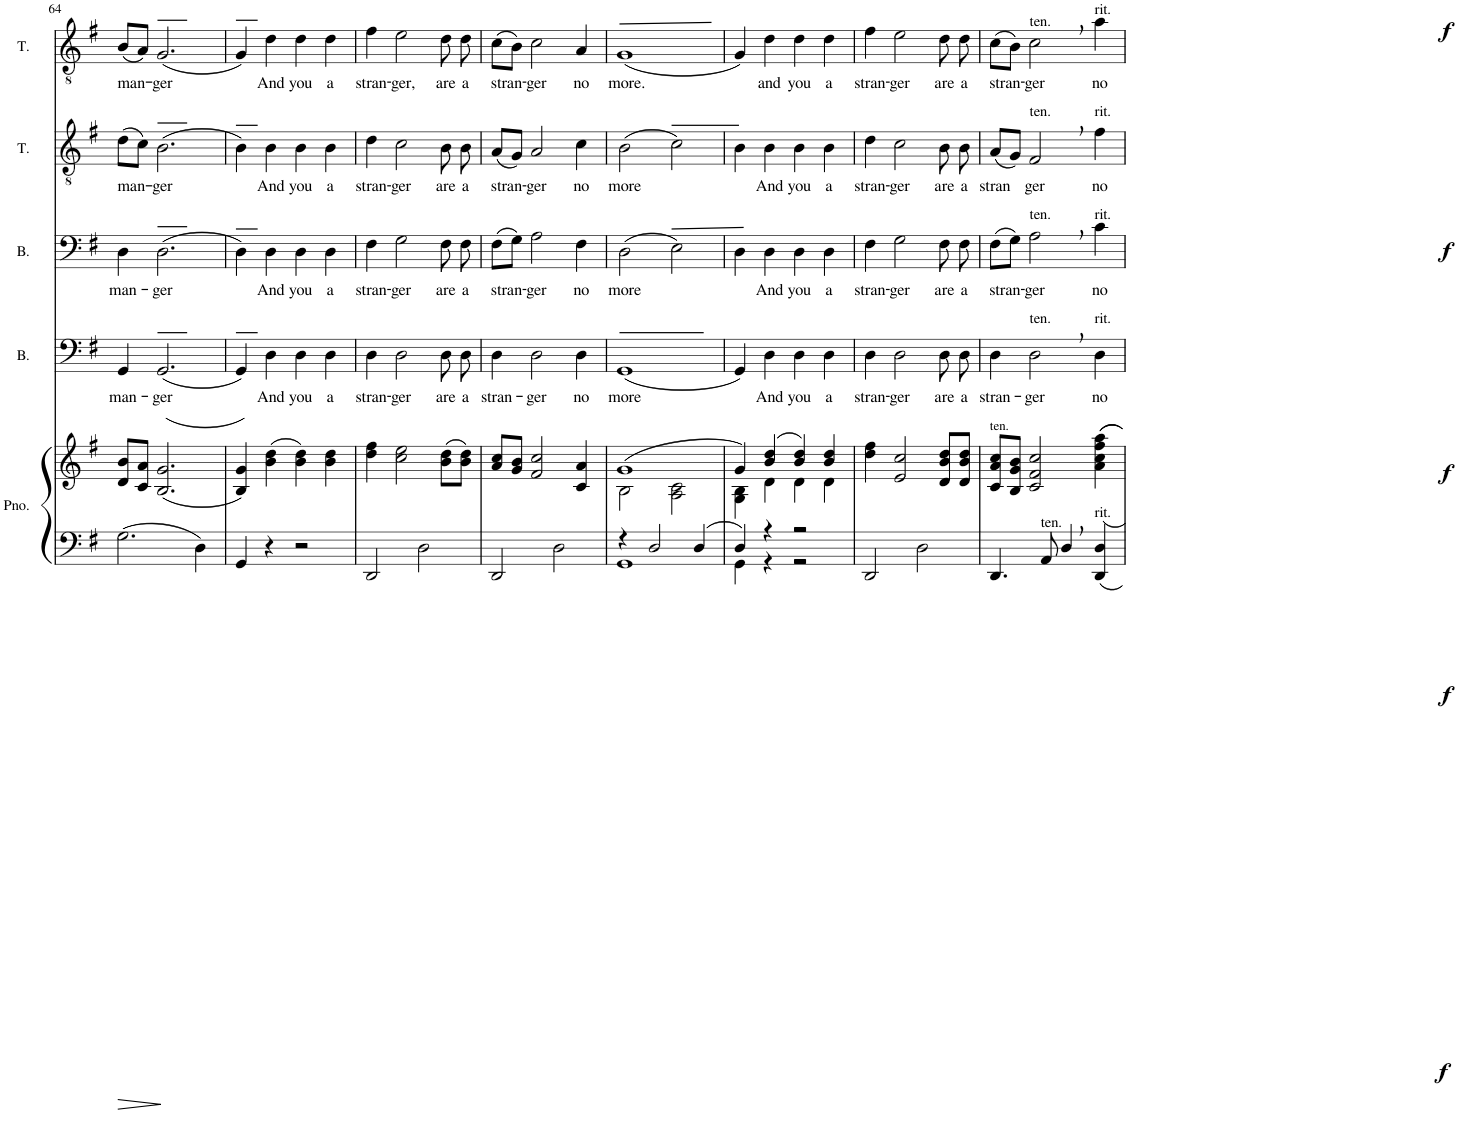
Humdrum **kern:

**kern	**kern	**dynam	**kern	**text	**dynam	**kern	**text	**dynam	**kern	**text	**dynam	**kern	**text	**dynam
*part5	*part5	*part5	*part4	*part4	*part4	*part3	*part3	*part3	*part2	*part2	*part2	*part1	*part1	*part1
*staff6	*staff5	*staff5/6	*staff4	*staff4	*staff4	*staff3	*staff3	*staff3	*staff2	*staff2	*staff2	*staff1	*staff1	*staff1
*I"Piano	*	*	*I"Bass	*	*	*I"Bass	*	*	*I"Tenor	*	*	*I"Tenor	*	*
*I'Pno.	*	*	*I'B.	*	*	*I'B.	*	*	*I'T.	*	*	*I'T.	*	*
!!LO:PB:g=z
*clefF4	*clefG2	*	*clefF4	*	*	*clefF4	*	*	*clefGv2	*	*	*clefGv2	*	*
*k[f#]	*k[f#]	*	*k[f#]	*	*	*k[f#]	*	*	*k[f#]	*	*	*k[f#]	*	*
*M4/4	*M4/4	*	*M4/4	*	*	*M4/4	*	*	*M4/4	*	*	*M4/4	*	*
*met(c)	*met(c)	*	*met(c)	*	*	*met(c)	*	*	*met(c)	*	*	*met(c)	*	*
=64	=64	=64	=64	=64	=64	=64	=64	=64	=64	=64	=64	=64	=64	=64
!	!	!	!	!LO:LY:b	!	!	!LO:LY:b	!	!	!LO:LY:b	!	!	!LO:LY:b	!
2.G\	8d/ 8b/L	.	4GG/	man-	.	4D\	man-	.	(8d\L	man-	.	(8B/L	man-	.
.	8c/ 8a/J	.	.	.	.	.	.	.	8c\J)	.	.	8A/J)	.	.
!	!	!	!	!LO:LY:b	!	!	!LO:LY:b	!	!	!LO:LY:b	!	!	!LO:LY:b	!
.	((2.B/ 2.g/	.	(2.GG/	-ger	.	(2.D\	-ger	.	(2.B\	-ger	.	(2.G/	-ger	.
4D\	.	.	.	.	.	.	.	.	.	.	.	.	.	.
=65	=65	=65	=65	=65	=65	=65	=65	=65	=65	=65	=65	=65	=65	=65
4GG/	4B/ 4g/))	.	4GG/)	.	.	4D\)	.	.	4B\)	.	.	4G/)	.	.
!	!	!	!	!LO:LY:b	!	!	!LO:LY:b	!	!	!LO:LY:b	!	!	!LO:LY:b	!
4r	(4b\ 4dd\	.	4D\	And	.	4D\	And	.	4B\	And	.	4d\	And	.
!	!	!	!	!LO:LY:b	!	!	!LO:LY:b	!	!	!LO:LY:b	!	!	!LO:LY:b	!
2r	4b\ 4dd\)	.	4D\	you	.	4D\	you	.	4B\	you	.	4d\	you	.
!	!	!	!	!LO:LY:b	!	!	!LO:LY:b	!	!	!LO:LY:b	!	!	!LO:LY:b	!
.	4b\ 4dd\	.	4D\	a	.	4D\	a	.	4B\	a	.	4d\	a	.
=66	=66	=66	=66	=66	=66	=66	=66	=66	=66	=66	=66	=66	=66	=66
!	!	!	!	!LO:LY:b	!	!	!LO:LY:b	!	!	!LO:LY:b	!	!	!LO:LY:b	!
2DD/	4dd\ 4ff#\	.	4D\	stran-	.	4F#\	stran-	.	4d\	stran-	.	4f#\	stran-	.
!	!	!	!	!LO:LY:b	!	!	!LO:LY:b	!	!	!LO:LY:b	!	!	!LO:LY:b	!
.	2cc\ 2ee\	.	2D\	-ger	.	2G\	-ger	.	2c\	-ger	.	2e\	-ger,	.
2D\	.	.	.	.	.	.	.	.	.	.	.	.	.	.
!	!	!	!	!LO:LY:b	!	!	!LO:LY:b	!	!	!LO:LY:b	!	!	!LO:LY:b	!
.	(8b\ 8dd\L	.	8D\L	are	.	8F#\	are	.	8B\	are	.	8d\	are	.
!	!	!	!	!LO:LY:b	!	!	!LO:LY:b	!	!	!LO:LY:b	!	!	!LO:LY:b	!
.	8b\ 8dd\J)	.	8D\J	a	.	8F#\	a	.	8B\	a	.	8d\	a	.
=67	=67	=67	=67	=67	=67	=67	=67	=67	=67	=67	=67	=67	=67	=67
!	!	!	!	!LO:LY:b	!	!	!LO:LY:b	!	!	!LO:LY:b	!	!	!LO:LY:b	!
2DD/	8a/ 8cc/L	.	4D\	stran-	.	(8F#\L	stran-	.	(8A/L	stran-	.	(8c\L	stran-	.
.	8g/ 8b/J	.	.	.	.	8G\J)	.	.	8G/J)	.	.	8B\J)	.	.
!	!	!	!	!LO:LY:b	!	!	!LO:LY:b	!	!	!LO:LY:b	!	!	!LO:LY:b	!
.	2f#/ 2cc/	.	2D\	-ger	.	2A\	-ger	.	2A/	-ger	.	2c\	-ger	.
2D\	.	.	.	.	.	.	.	.	.	.	.	.	.	.
!	!	!	!	!LO:LY:b	!	!	!LO:LY:b	!	!	!LO:LY:b	!	!	!LO:LY:b	!
.	4c/ 4a/	.	4D\	no	.	4F#\	no	.	4c\	no	.	4A/	no	.
=68	=68	=68	=68	=68	=68	=68	=68	=68	=68	=68	=68	=68	=68	=68
*^	*^	*	*	*	*	*	*	*	*	*	*	*	*	*
!	!	!	!	!	!	!LO:LY:b	!	!	!LO:LY:b	!	!	!LO:LY:b	!	!	!LO:LY:b	!
4r	1GG	(1g	2B\	.	(1GG	more	.	(2D\	more	.	(2B\	more	.	(1G	more.	.
2D/	.	.	.	.	.	.	.	.	.	.	.	.	.	.	.	.
.	.	.	2A\ 2c\	.	.	.	.	2E\)	.	.	2c\)	.	.	.	.	.
4D/	.	.	.	.	.	.	.	.	.	.	.	.	.	.	.	.
=69	=69	=69	=69	=69	=69	=69	=69	=69	=69	=69	=69	=69	=69	=69	=69	=69
4D/	4GG\	4g/)	4G\ 4B\	.	4GG/)	.	.	4D\	.	.	4B\	.	.	4G/)	.	.
!	!	!	!	!	!	!LO:LY:b	!	!	!LO:LY:b	!	!	!LO:LY:b	!	!	!LO:LY:b	!
4r	4r	(4b/ 4dd/	4d\	.	4D\	And	.	4D\	And	.	4B\	And	.	4d\	and	.
!	!	!	!	!	!	!LO:LY:b	!	!	!LO:LY:b	!	!	!LO:LY:b	!	!	!LO:LY:b	!
2r	2r	4b/ 4dd/)	4d\	.	4D\	you	.	4D\	you	.	4B\	you	.	4d\	you	.
!	!	!	!	!	!	!LO:LY:b	!	!	!LO:LY:b	!	!	!LO:LY:b	!	!	!LO:LY:b	!
.	.	4b/ 4dd/	4d\	.	4D\	a	.	4D\	a	.	4B\	a	.	4d\	a	.
*v	*v	*	*	*	*	*	*	*	*	*	*	*	*	*	*	*
=70	=70	=70	=70	=70	=70	=70	=70	=70	=70	=70	=70	=70	=70	=70	=70
!	!	!	!	!	!LO:LY:b	!	!	!LO:LY:b	!	!	!LO:LY:b	!	!	!LO:LY:b	!
*	*v	*v	*	*	*	*	*	*	*	*	*	*	*	*	*
2DD/	4dd\ 4ff#\	.	4D\	stran-	.	4F#\	stran-	.	4d\	stran-	.	4f#\	stran-	.
!	!	!	!	!LO:LY:b	!	!	!LO:LY:b	!	!	!LO:LY:b	!	!	!LO:LY:b	!
.	2e/ 2cc/	.	2D\	-ger	.	2G\	-ger	.	2c\	-ger	.	2e\	-ger	.
2D\	.	.	.	.	.	.	.	.	.	.	.	.	.	.
!	!	!	!	!LO:LY:b	!	!	!LO:LY:b	!	!	!LO:LY:b	!	!	!LO:LY:b	!
.	8d/ 8b/ 8dd/L	.	8D\L	are	.	8F#\	are	.	8B\	are	.	8d\	are	.
!	!	!	!	!LO:LY:b	!	!	!LO:LY:b	!	!	!LO:LY:b	!	!	!LO:LY:b	!
.	8d/ 8b/ 8dd/J	.	8D\J	a	.	8F#\	a	.	8B\	a	.	8d\	a	.
=71	=71	=71	=71	=71	=71	=71	=71	=71	=71	=71	=71	=71	=71	=71
!	!LO:TX:a:t=ten.	!	!	!	!	!	!	!	!	!	!	!	!	!
!	!	!	!	!LO:LY:b	!	!	!LO:LY:b	!	!	!LO:LY:b	!	!	!LO:LY:b	!
4.DD/	8c/ 8a/ 8cc/L	.	4D\	stran-	.	(8F#\L	stran-	.	(8A/L	stran	.	(8c\L	stran-	.
.	8B/ 8g/ 8b/J	.	.	.	.	8G\J)	.	.	8G/J)	.	.	8B\J)	.	.
!	!	!	!	!	!	!	!	!	!	!	!	!LO:TX:a:t=ten.	!	!
!	!	!	!	!	!	!	!	!	!LO:TX:a:t=ten.	!	!	!	!	!
!	!	!	!	!	!	!LO:TX:a:t=ten.	!	!	!	!	!	!	!	!
!	!	!	!LO:TX:a:t=ten.	!	!	!	!	!	!	!	!	!	!	!
!	!	!	!	!LO:LY:b	!	!	!LO:LY:b	!	!	!LO:LY:b	!	!	!LO:LY:b	!
.	2c/ 2f#/ 2cc/	.	2D,\	-ger	.	2A,\	-ger	.	2F#,/	ger	.	2c,\	-ger	.
!LO:TX:a:t=ten.	!	!	!	!	!	!	!	!	!	!	!	!	!	!
8AA/	.	.	.	.	.	.	.	.	.	.	.	.	.	.
4D,/	.	.	.	.	.	.	.	.	.	.	.	.	.	.
!	!	!	!	!	!	!	!	!	!	!	!	!LO:TX:a:t=rit.	!	!
!	!	!	!	!	!	!	!	!	!LO:TX:a:t=rit.	!	!	!	!	!
!	!	!	!	!	!	!LO:TX:a:t=rit.	!	!	!	!	!	!	!	!
!	!	!	!LO:TX:a:t=rit.	!	!	!	!	!	!	!	!	!	!	!
!LO:TX:a:t=rit.	!	!	!	!	!	!	!	!	!	!	!	!	!	!
!	!	!LO:DY:b=2	!	!LO:LY:b	!LO:DY:b	!	!LO:LY:b	!LO:DY:b	!	!LO:LY:b	!LO:DY:b	!	!LO:LY:b	!LO:DY:b
4DD/ 4D/	4a\ 4cc\ 4ff#\ 4aa\	f	4D\	no	f	4c\	no	f	4f#\	no	f	4a\	no	f
=	=	=	=	=	=	=	=	=	=	=	=	=	=	=
*-	*-	*-	*-	*-	*-	*-	*-	*-	*-	*-	*-	*-	*-	*-
